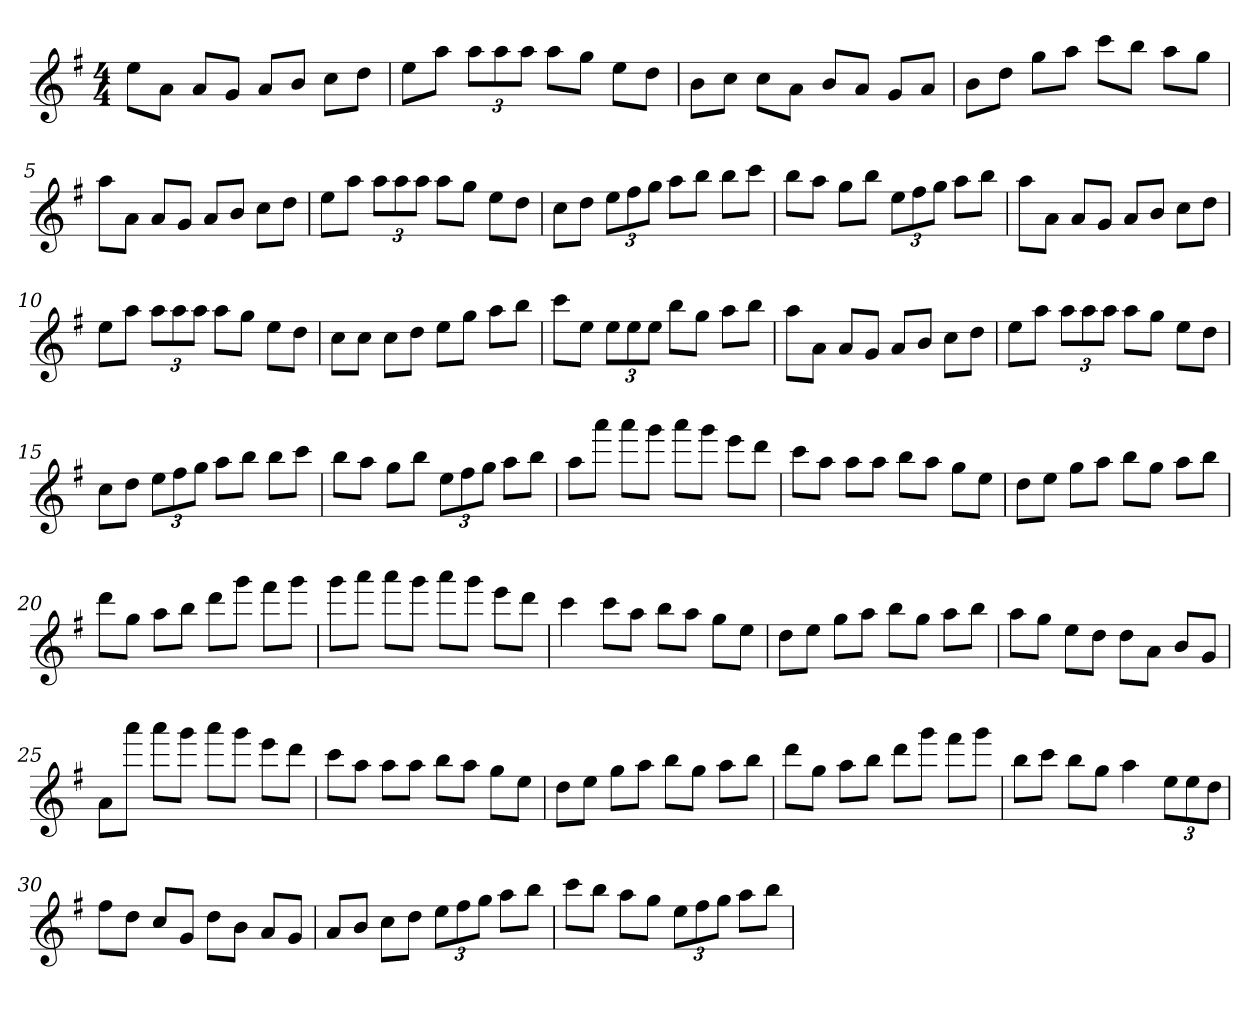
**kern
*part1
*staff1
*clefG2
*k[f#]
*M4/4
=1
8ee\L
8a\J
8a/L
8g/J
8a/L
8b/J
8cc\L
8dd\J
=2
8ee\L
8aa\J
12aa\L
12aa\
12aa\J
8aa\L
8gg\J
8ee\L
8dd\J
=3
8b\L
8cc\J
8cc\L
8a\J
8b/L
8a/J
8g/L
8a/J
=4
8b\L
8dd\J
8gg\L
8aa\J
8ccc\L
8bb\J
8aa\L
8gg\J
!!LO:LB:g=z
=5
8aa\L
8a\J
8a/L
8g/J
8a/L
8b/J
8cc\L
8dd\J
=6
8ee\L
8aa\J
12aa\L
12aa\
12aa\J
8aa\L
8gg\J
8ee\L
8dd\J
=7
8cc\L
8dd\J
12ee\L
12ff#\
12gg\J
8aa\L
8bb\J
8bb\L
8ccc\J
=8
8bb\L
8aa\J
8gg\L
8bb\J
12ee\L
12ff#\
12gg\J
8aa\L
8bb\J
!!LO:LB:g=z
=9
8aa\L
8a\J
8a/L
8g/J
8a/L
8b/J
8cc\L
8dd\J
=10
8ee\L
8aa\J
12aa\L
12aa\
12aa\J
8aa\L
8gg\J
8ee\L
8dd\J
=11
8cc\L
8cc\J
8cc\L
8dd\J
8ee\L
8gg\J
8aa\L
8bb\J
=12
8ccc\L
8ee\J
12ee\L
12ee\
12ee\J
8bb\L
8gg\J
8aa\L
8bb\J
=13
8aa\L
8a\J
8a/L
8g/J
8a/L
8b/J
8cc\L
8dd\J
!!LO:LB:g=z
=14
8ee\L
8aa\J
12aa\L
12aa\
12aa\J
8aa\L
8gg\J
8ee\L
8dd\J
=15
8cc\L
8dd\J
12ee\L
12ff#\
12gg\J
8aa\L
8bb\J
8bb\L
8ccc\J
=16
8bb\L
8aa\J
8gg\L
8bb\J
12ee\L
12ff#\
12gg\J
8aa\L
8bb\J
=17
8aa\L
8aaa\J
8aaa\L
8ggg\J
8aaa\L
8ggg\J
8eee\L
8ddd\J
!!LO:LB:g=z
=18
8ccc\L
8aa\J
8aa\L
8aa\J
8bb\L
8aa\J
8gg\L
8ee\J
=19
8dd\L
8ee\J
8gg\L
8aa\J
8bb\L
8gg\J
8aa\L
8bb\J
=20
8ddd\L
8gg\J
8aa\L
8bb\J
8ddd\L
8ggg\J
8fff#\L
8ggg\J
=21
8ggg\L
8aaa\J
8aaa\L
8ggg\J
8aaa\L
8ggg\J
8eee\L
8ddd\J
!!LO:LB:g=z
=22
4ccc\
8ccc\L
8aa\J
8bb\L
8aa\J
8gg\L
8ee\J
=23
8dd\L
8ee\J
8gg\L
8aa\J
8bb\L
8gg\J
8aa\L
8bb\J
=24
8aa\L
8gg\J
8ee\L
8dd\J
8dd\L
8a\J
8b/L
8g/J
=25
8a\L
8aaa\J
8aaa\L
8ggg\J
8aaa\L
8ggg\J
8eee\L
8ddd\J
!!LO:LB:g=z
=26
8ccc\L
8aa\J
8aa\L
8aa\J
8bb\L
8aa\J
8gg\L
8ee\J
=27
8dd\L
8ee\J
8gg\L
8aa\J
8bb\L
8gg\J
8aa\L
8bb\J
=28
8ddd\L
8gg\J
8aa\L
8bb\J
8ddd\L
8ggg\J
8fff#\L
8ggg\J
=29
8bb\L
8ccc\J
8bb\L
8gg\J
4aa\
12ee\L
12ee\
12dd\J
!!LO:LB:g=z
=30
8ff#\L
8dd\J
8cc/L
8g/J
8dd\L
8b\J
8a/L
8g/J
=31
8a/L
8b/J
8cc\L
8dd\J
12ee\L
12ff#\
12gg\J
8aa\L
8bb\J
=32
8ccc\L
8bb\J
8aa\L
8gg\J
12ee\L
12ff#\
12gg\J
8aa\L
8bb\J
=
*-
